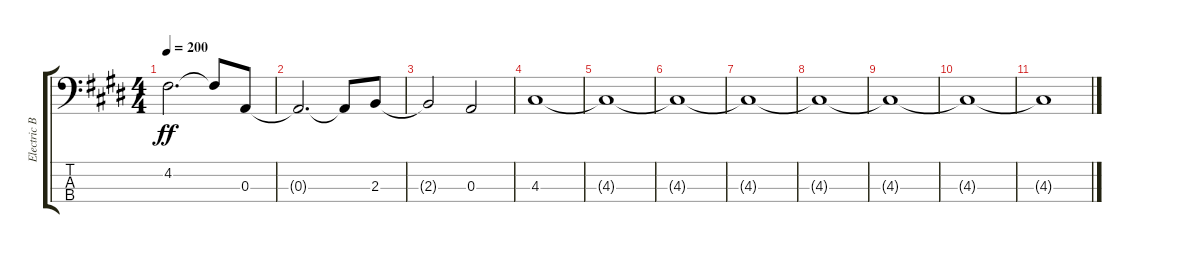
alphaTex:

\track ("Electric Bass" "Electric B") {instrument electricbassfinger}
\staff {score tabs}
\tuning (G2 D2 A1 E1) {hide}
\ts (4 4)
\tempo 200
\clef f4
\ks c#minor
4.2{t}.2{d dy ff} 4.2{t}.8 0.3.8 |
0.3{t}.2{d} 0.3{t}.8 2.3.8 |
2.3{t}.2 0.3.2 |
4.3.1 |
4.3{t}.1 |
4.3{t}.1 |
4.3{t}.1 |
4.3{t}.1 |
4.3{t}.1 |
4.3{t}.1 |
4.3{t}.1
